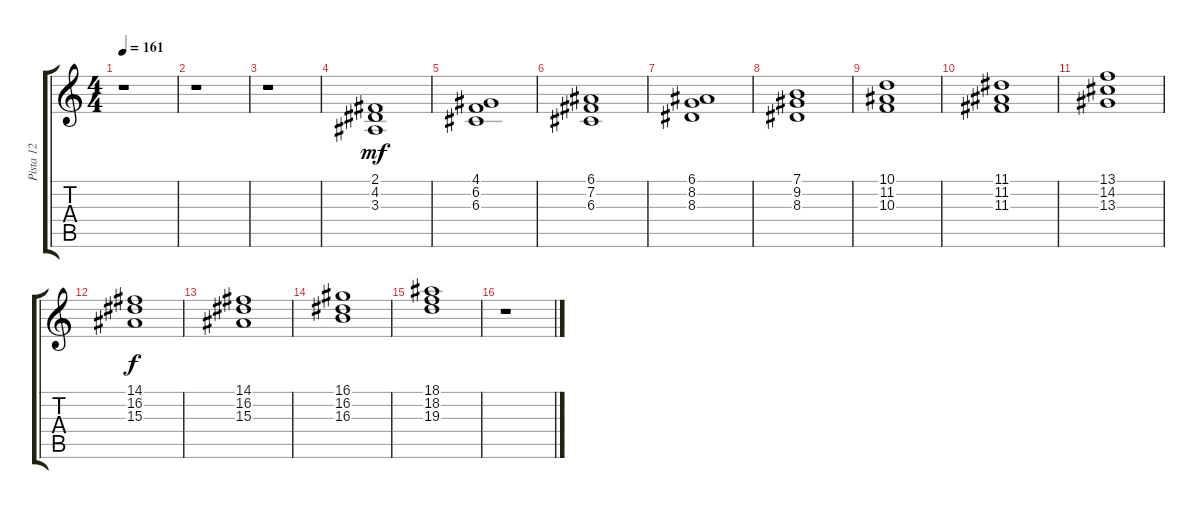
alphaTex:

\track ("Pista 12" "Pista 12") {instrument vibraphone}
\staff {score tabs}
\tuning (E4 B3 G3 D3 A2 E2) {hide}
\ts (4 4)
\tempo 161
\clef g2
\ks c
r.1{dy mf} |
r.1 |
r.1 |
(2.1 4.2 3.3).1{instrument pad2warm} |
(4.1 6.2 6.3).1 |
(6.1 7.2 6.3).1 |
(6.1 8.2 8.3).1 |
(7.1 9.2 8.3).1 |
(10.1 11.2 10.3).1 |
(11.1 11.2 11.3).1 |
(13.1 14.2 13.3).1 |
(14.1 16.2 15.3).1{dy f} |
(14.1 16.2 15.3).1 |
(16.1 16.2 16.3).1 |
(18.1 18.2 19.3).1 |
r.1
